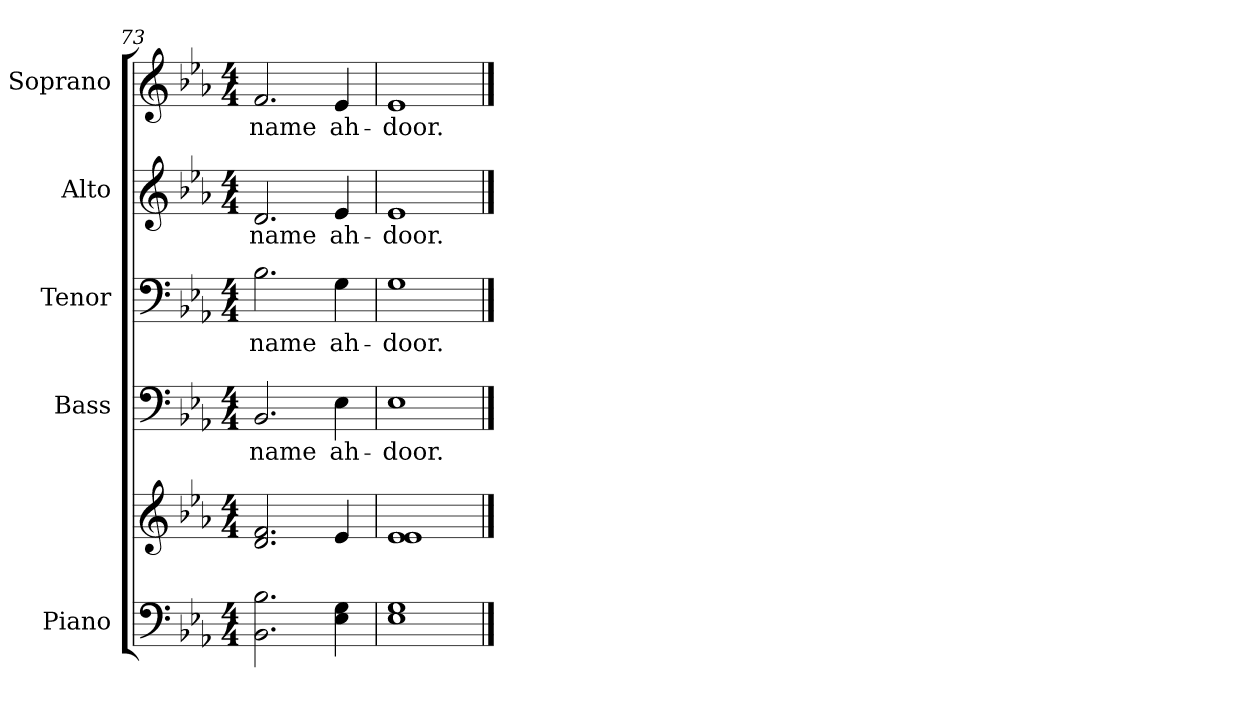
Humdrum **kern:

**kern	**kern	**kern	**text	**kern	**text	**kern	**text	**kern	**text
*part5	*part5	*part4	*part4	*part3	*part3	*part2	*part2	*part1	*part1
*staff6	*staff5	*staff4	*staff4	*staff3	*staff3	*staff2	*staff2	*staff1	*staff1
*I"Piano	*	*I"Bass	*	*I"Tenor	*	*I"Alto	*	*I"Soprano	*
*I'Pno.	*	*I'B.	*	*I'T.	*	*I'A.	*	*I'S.	*
!!LO:PB:g=z
*clefF4	*clefG2	*clefF4	*	*clefF4	*	*clefG2	*	*clefG2	*
*k[b-e-a-]	*k[b-e-a-]	*k[b-e-a-]	*	*k[b-e-a-]	*	*k[b-e-a-]	*	*k[b-e-a-]	*
*E-:	*E-:	*E-:	*	*E-:	*	*E-:	*	*E-:	*
*M4/4	*M4/4	*M4/4	*	*M4/4	*	*M4/4	*	*M4/4	*
=73	=73	=73	=73	=73	=73	=73	=73	=73	=73
!	!	!	!LO:LY:b:color=#000000	!	!	!	!	!	!
!	!	!	!	!	!LO:LY:b:color=#000000	!	!	!	!
!	!	!	!	!	!	!	!LO:LY:b:color=#000000	!	!
!	!	!	!	!	!	!	!	!	!LO:LY:b:color=#000000
2.BB-i\ 2.B-i	2.di/ 2.fi	2.BB-i/	name	2.B-i\	name	2.di/	name	2.fi/	name
!	!	!	!LO:LY:b:color=#000000	!	!	!	!	!	!
!	!	!	!	!	!LO:LY:b:color=#000000	!	!	!	!
!	!	!	!	!	!	!	!LO:LY:b:color=#000000	!	!
!	!	!	!	!	!	!	!	!	!LO:LY:b:color=#000000
4E-i\ 4Gi	4e-i/	4E-i\	ah-	4Gi\	ah-	4e-i/	ah-	4e-i/	ah-
=74	=74	=74	=74	=74	=74	=74	=74	=74	=74
!	!	!	!LO:LY:b:color=#000000	!	!	!	!	!	!
!	!	!	!	!	!LO:LY:b:color=#000000	!	!	!	!
!	!	!	!	!	!	!	!LO:LY:b:color=#000000	!	!
!	!	!	!	!	!	!	!	!	!LO:LY:b:color=#000000
1E-i 1Gi	1e-i 1e-i	1E-i	-door.	1Gi	-door.	1e-i	-door.	1e-i	-door.
==	==	==	==	==	==	==	==	==	==
*-	*-	*-	*-	*-	*-	*-	*-	*-	*-
